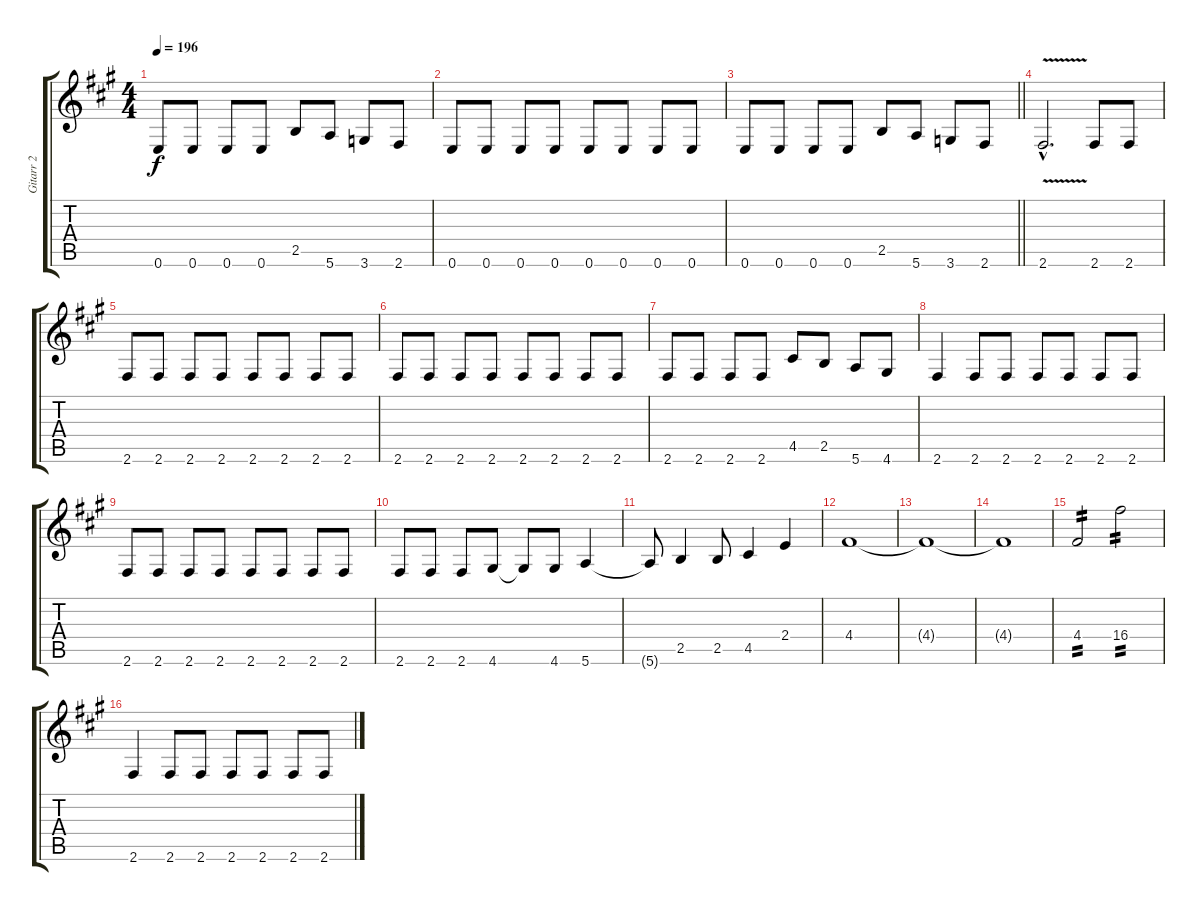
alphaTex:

\track ("Gitarr 2" "Gitarr 2") {instrument distortionguitar}
\staff {score tabs}
\tuning (E4 B3 G3 D3 A2 E2) {hide}
\ts (4 4)
\tempo 196
\clef g2
\ks a
0.6.8{dy f} 0.6.8 0.6.8 0.6.8 2.5.8 5.6.8 3.6.8 2.6.8 |
0.6.8 0.6.8 0.6.8 0.6.8 0.6.8 0.6.8 0.6.8 0.6.8 |
\barLineRight lightlight
0.6.8 0.6.8 0.6.8 0.6.8 2.5.8 5.6.8 3.6.8 2.6.8 |
2.6{v hac}.2{d} 2.6.8 2.6.8 |
2.6.8 2.6.8 2.6.8 2.6.8 2.6.8 2.6.8 2.6.8 2.6.8 |
2.6.8 2.6.8 2.6.8 2.6.8 2.6.8 2.6.8 2.6.8 2.6.8 |
2.6.8 2.6.8 2.6.8 2.6.8 4.5.8 2.5.8 5.6.8 4.6.8 |
2.6.4 2.6.8 2.6.8 2.6.8 2.6.8 2.6.8 2.6.8 |
2.6.8 2.6.8 2.6.8 2.6.8 2.6.8 2.6.8 2.6.8 2.6.8 |
2.6.8 2.6.8 2.6.8 4.6.8 4.6{t}.8 4.6.8 5.6.4 |
5.6{t}.8 2.5.4 2.5.8 4.5.4 2.4.4 |
4.4.1 |
4.4{t}.1 |
4.4{t}.1 |
4.4.2{tp 2} 16.4.2{tp 2} |
2.6.4 2.6.8 2.6.8 2.6.8 2.6.8 2.6.8 2.6.8
